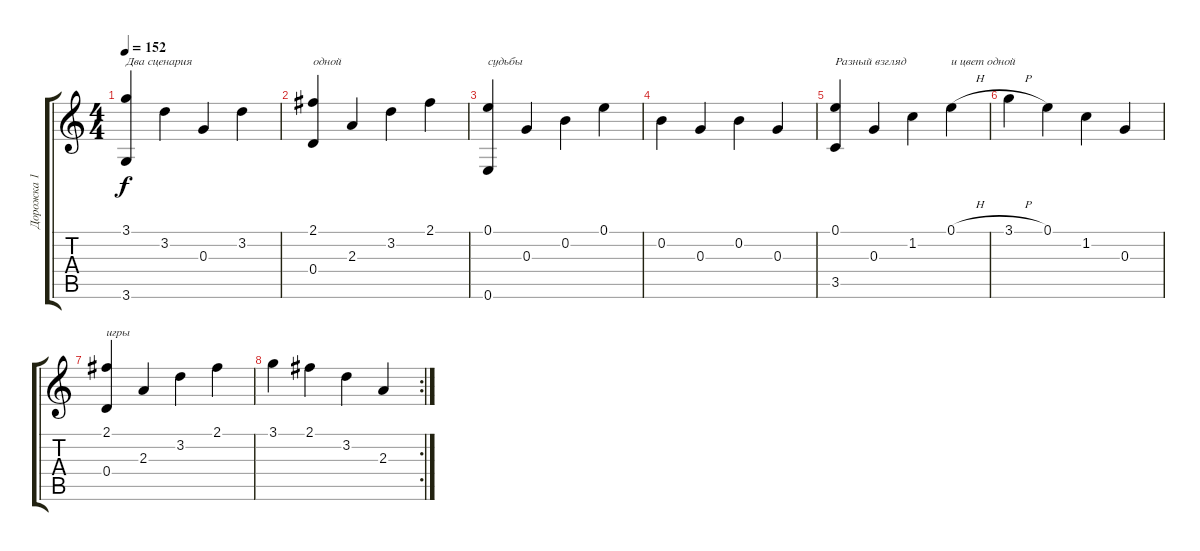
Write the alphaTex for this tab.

\track ("Дорожка 1" "Дорожка 1") {instrument acousticguitarnylon}
\staff {score tabs}
\tuning (E4 B3 G3 D3 A2 E2) {hide}
\ts (4 4)
\tempo 152
\clef g2
\ks c
(3.1 3.6).4{txt "Два сценария" dy f} 3.2.4 0.3.4 3.2.4 |
(2.1 0.4).4{txt "одной"} 2.3.4 3.2.4 2.1.4 |
(0.1 0.6).4{txt "судьбы"} 0.3.4 0.2.4 0.1.4 |
0.2.4 0.3.4 0.2.4 0.3.4 |
(0.1 3.5).4{txt "Разный взгляд"} 0.3.4 1.2.4 0.1{h}.4{txt "и цвет одной "} |
3.1{h}.4 0.1.4 1.2.4 0.3.4 |
(2.1 0.4).4{txt "игры"} 2.3.4 3.2.4 2.1.4 |
\rc 2
3.1.4 2.1.4 3.2.4 2.3.4
